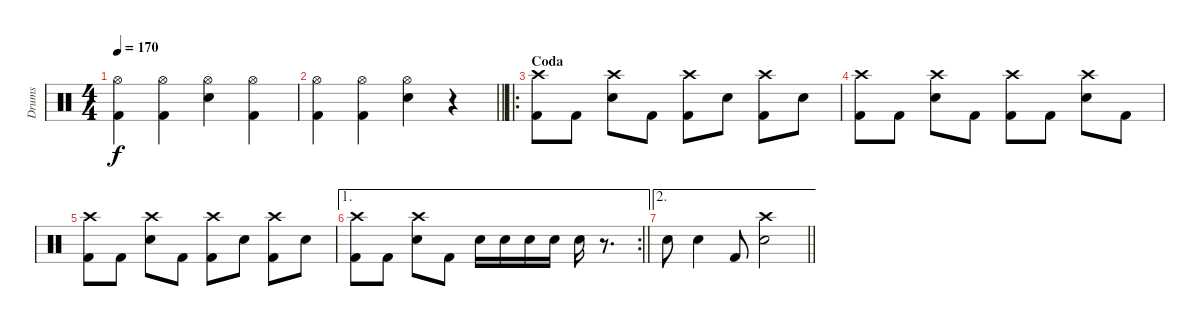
\track ("Drums" "Drums") {instrument percussion}
\staff {score}
\articulation defaults
\ts (4 4)
\tempo 170
\clef neutral
\ks c
("Hi-Hat (open)" "Kick (hit) 2").4{dy f} ("Hi-Hat (open)" "Kick (hit) 2").4 ("Hi-Hat (open)" "Electric Snare (hit)").4 ("Hi-Hat (open)" "Kick (hit) 2").4 |
\barLineRight lightlight
("Hi-Hat (open)" "Kick (hit) 2").4 ("Hi-Hat (open)" "Kick (hit) 2").4 ("Hi-Hat (open)" "Electric Snare (hit)").4 r.4 |
\ro
\section ("" "Coda")
("Crash high (hit)" "Kick (hit) 2").8 "Kick (hit) 2".8 ("Crash high (hit)" "Electric Snare (hit)").8 "Kick (hit) 2".8 ("Crash high (hit)" "Kick (hit) 2").8 "Electric Snare (hit)".8 ("Crash high (hit)" "Kick (hit) 2").8 "Electric Snare (hit)".8 |
("Crash high (hit)" "Kick (hit) 2").8 "Kick (hit) 2".8 ("Crash high (hit)" "Electric Snare (hit)").8 "Kick (hit) 2".8 ("Crash high (hit)" "Kick (hit) 2").8 "Kick (hit) 2".8 ("Crash high (hit)" "Electric Snare (hit)").8 "Kick (hit) 2".8 |
("Crash high (hit)" "Kick (hit) 2").8 "Kick (hit) 2".8 ("Crash high (hit)" "Electric Snare (hit)").8 "Kick (hit) 2".8 ("Crash high (hit)" "Kick (hit) 2").8 "Electric Snare (hit)".8 ("Crash high (hit)" "Kick (hit) 2").8 "Electric Snare (hit)".8 |
\ae 1
\rc 2
\barLineRight lightlight
("Crash high (hit)" "Kick (hit) 2").8 "Kick (hit) 2".8 ("Crash high (hit)" "Electric Snare (hit)").8 "Kick (hit) 2".8 "Electric Snare (hit)".16 "Electric Snare (hit)".16 "Electric Snare (hit)".16 "Electric Snare (hit)".16 "Electric Snare (hit)".16 r.8{d} |
\ae 2
\barLineRight lightlight "Electric Snare (hit)".8 "Electric Snare (hit)".4 "Kick (hit) 2".8
("Crash high (hit)" "Electric Snare (hit)").2
